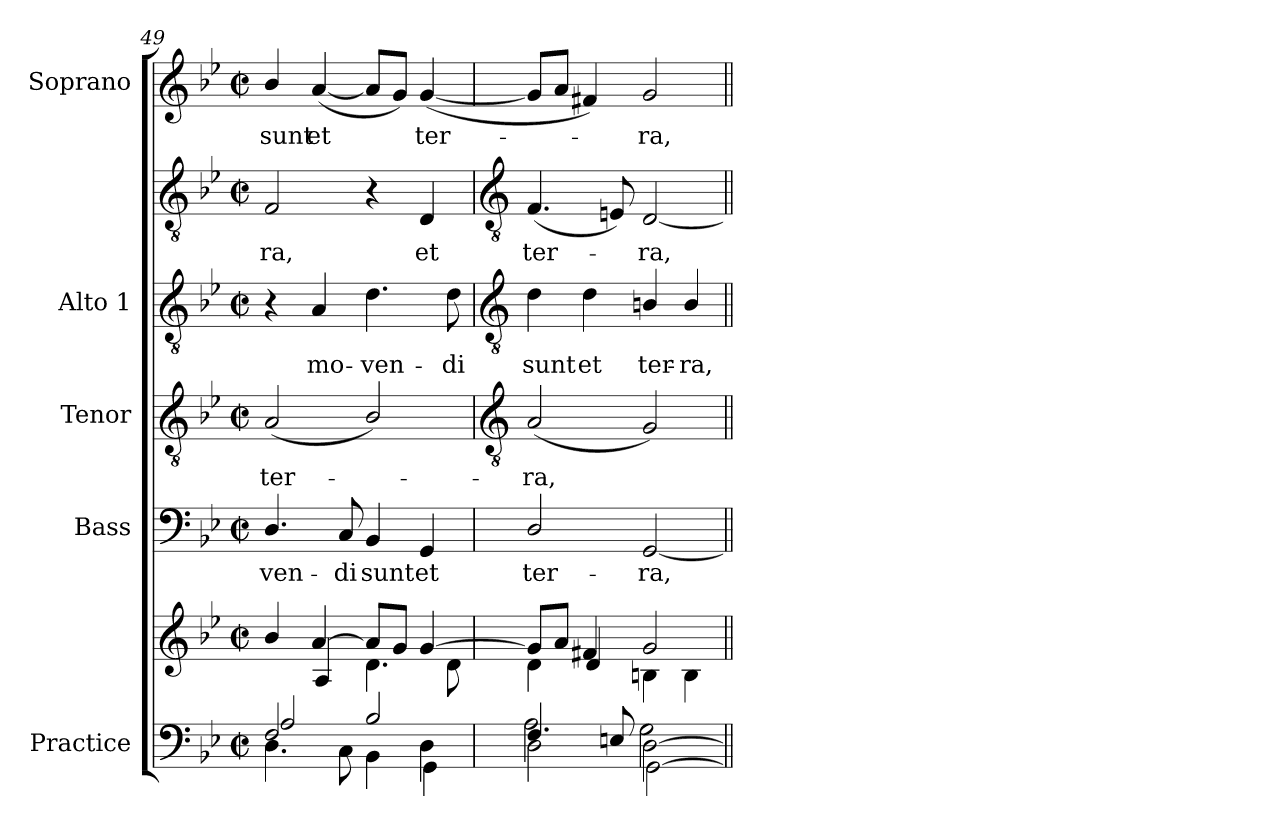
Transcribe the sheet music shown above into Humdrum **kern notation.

**kern	**kern	**kern	**text	**kern	**text	**kern	**text	**kern	**text	**kern	**text
*part5	*part5	*part4	*part4	*part3	*part3	*part2	*part2	*part2	*part2	*part1	*part1
*staff7	*staff6	*staff5	*staff5	*staff4	*staff4	*staff3	*staff3	*staff2	*staff2	*staff1	*staff1
*I"Practice	*	*I"Bass	*	*I"Tenor	*	*I"Alto 1	*	*	*	*I"Soprano	*
*	*	*I'B	*	*I'T	*	*I'A	*	*	*	*I'S	*
*clefF4	*clefG2	*clefF4	*	*clefGv2	*	*clefGv2	*	*clefGv2	*	*clefG2	*
*k[b-e-]	*k[b-e-]	*k[b-e-]	*	*k[b-e-]	*	*k[b-e-]	*	*k[b-e-]	*	*k[b-e-]	*
*B-:	*B-:	*B-:	*	*B-:	*	*B-:	*	*B-:	*	*B-:	*
*M2/2	*M2/2	*M2/2	*	*M2/2	*	*M2/2	*	*M2/2	*	*M2/2	*
*met(c|)	*met(c|)	*met(c|)	*	*met(c|)	*	*met(c|)	*	*met(c|)	*	*met(c|)	*
=49	=49	=49	=49	=49	=49	=49	=49	=49	=49	=49	=49
*^	*^	*	*	*	*	*	*	*	*	*	*
*	*^	*	*^	*	*	*	*	*	*	*	*	*	*
!	!	!	!	!	!	!	!LO:LY:b	!	!LO:LY:b	!	!	!	!LO:LY:b	!	!LO:LY:b
2F/	2A/	4.D\	4b-/	2ryy	4ryy	4.D/	-ven-	(<2A	ter-	4r	.	2F	ra,	4b-/	sunt
!	!	!	!	!	!	!	!	!	!	!	!LO:LY:b	!	!	!	!LO:LY:b
.	.	.	[4a/	.	4A/	.	.	.	.	4A	mo-	.	.	(<[4a	et
!	!	!	!	!	!	!	!LO:LY:b	!	!	!	!	!	!	!	!
.	.	8C\	.	.	.	8C	-di	.	.	.	.	.	.	.	.
!	!	!	!	!	!	!	!LO:LY:b	!	!	!	!LO:LY:b	!	!	!	!
4ryy	2B-/	4BB-\	8a/L]	4ryy	4.d\	4BB-	sunt	2B-/)	.	4.d	-ven-	4r	.	8aL]	.
.	.	.	8g/J	.	.	.	.	.	.	.	.	.	.	8gJ)	.
!	!	!	!	!	!	!	!LO:LY:b	!	!	!	!	!	!LO:LY:b	!	!LO:LY:b
4D\	.	4GG\	[4g/	4ryy	.	4GG	et	.	.	.	.	4D	et	(<[4g	ter-
!	!	!	!	!	!	!	!	!	!	!	!LO:LY:b	!	!	!	!
.	.	.	.	.	8d\	.	.	.	.	8d	-di	.	.	.	.
*	*	*	*v	*v	*v	*	*	*	*	*	*	*	*	*	*
!!LO:LB:g=z
=50	=50	=50	=50	=50	=50	=50	=50	=50	=50	=50	=50	=50	=50
*	*	*	*	*	*	*clefGv2	*	*clefGv2	*	*clefGv2	*	*	*
*	*	*	*^	*	*	*	*	*	*	*	*	*	*
*	*	*	*	*^	*	*	*	*	*	*	*	*	*	*
!	!	!	!	!	!	!	!LO:LY:b	!	!LO:LY:b	!	!LO:LY:b	!	!LO:LY:b	!	!
*	*	*	*	*v	*v	*	*	*	*	*	*	*	*	*	*
4.F/	2A\	2D\	8g/L]	4d\	2D/	ter-	(<2A	ra,	4d	sunt	(<4.F	ter-	8gL]	.
.	.	.	8a/J	.	.	.	.	.	.	.	.	.	8aJ	.
!	!	!	!	!	!	!	!	!	!	!LO:LY:b	!	!	!	!
.	.	.	4f#X/	4d/	.	.	.	.	4d	et	.	.	4f#X)	.
8En/	.	.	.	.	.	.	.	.	.	.	8En)	.	.	.
!	!	!	!	!	!	!LO:LY:b	!	!	!	!LO:LY:b	!	!LO:LY:b	!	!LO:LY:b
[2D\	2G\	[2GG\	2g/	4Bn\	[2GG	-ra,	2G)	.	4Bn/	ter-	[2D	ra,	2g	ra,
!	!	!	!	!	!	!	!	!	!	!LO:LY:b	!	!	!	!
.	.	.	.	4B\	.	.	.	.	4B/	-ra,	.	.	.	.
*v	*v	*v	*	*	*	*	*	*	*	*	*	*	*	*
*	*v	*v	*	*	*	*	*	*	*	*	*	*
=||	=||	=||	=||	=||	=||	=||	=||	=||	=||	=||	=||
*-	*-	*-	*-	*-	*-	*-	*-	*-	*-	*-	*-
